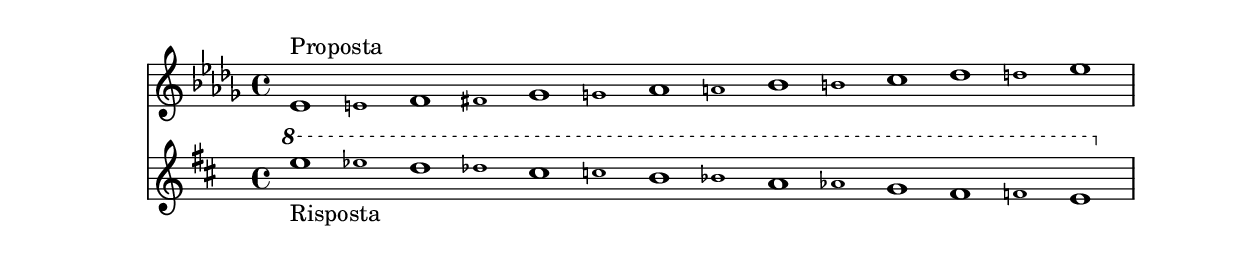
% LilyPond engraving system - http://www.lilypond.org/

\version "2.16.0"

zerobeam = \override Beam #'positions = #'(0 . 0)

upper = \relative e' {
  \key des \major
  \cadenzaOn
% why is fis/ges and then des/cis doubled in the text?

\normalsize
ees1^"Proposta"
\teeny
e
\normalsize
f
\teeny
fis
\normalsize
ges
\teeny
g
\normalsize
aes
\teeny
a
\normalsize
bes
\teeny
b
\normalsize
c
des
\teeny
d
\normalsize
ees
  \cadenzaOff
  \bar "|"
}


lower = \relative e''' {
  \key d \major
  \ottava #1
  \cadenzaOn
\normalsize
e1_"Risposta"
\teeny
ees
\normalsize
d
\teeny
des
\normalsize
cis
\teeny
c
\normalsize
b
\teeny
bes
\normalsize
a
\teeny
aes
\normalsize
g
fis
\teeny
f
\normalsize
e
  \cadenzaOff
  \bar "|"
}

theblackdots = {
  <<
%   \new StaffGroup <<
      \new Staff = "upper" \upper
      \new Staff = "lower" \lower
%   >>
  >>
}

\score {
  \theblackdots
  \layout { }
}
